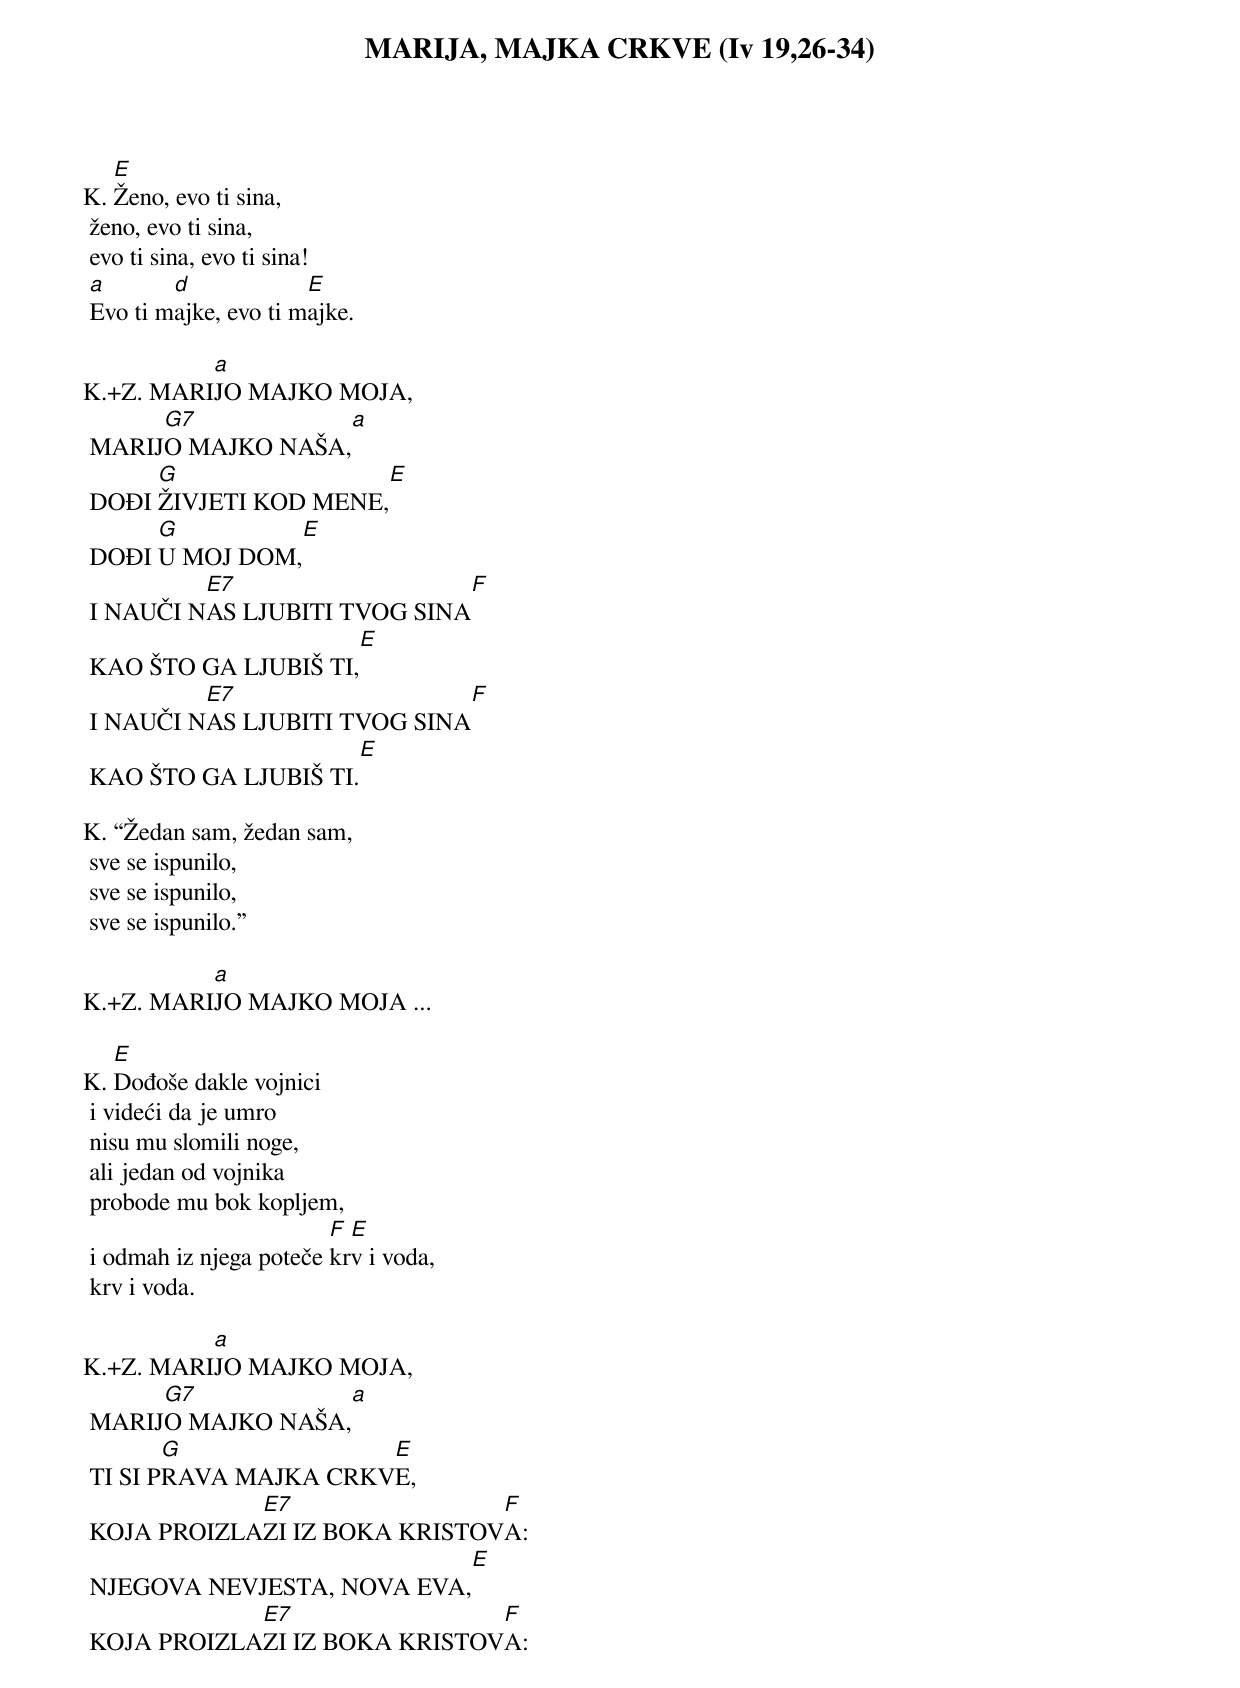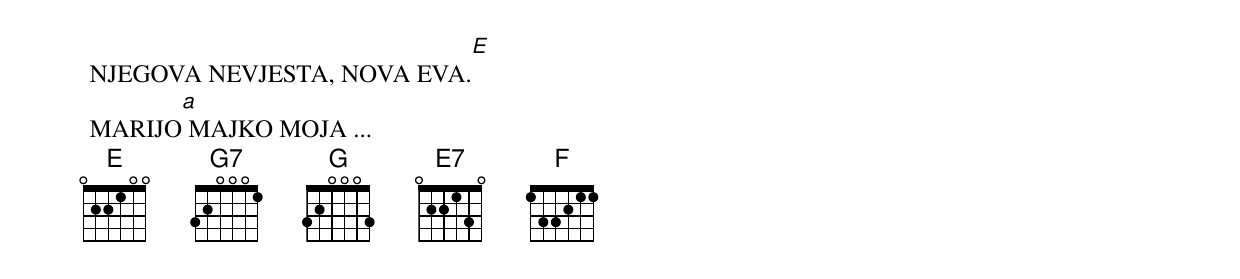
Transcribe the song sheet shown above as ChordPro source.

{title: MARIJA, MAJKA CRKVE (Iv 19,26-34)}

K.	[E]Ženo, evo ti sina,
	ženo, evo ti sina,
	evo ti sina, evo ti sina!
	[a]Evo ti m[d]ajke, evo ti m[E]ajke.

K.+Z.	MARI[a]JO MAJKO MOJA,
	MARIJ[G7]O MAJKO NAŠA,[a]
	DOĐI [G]ŽIVJETI KOD MENE,[E]
	DOĐI [G]U MOJ DOM,[E]
	I NAUČI N[E7]AS LJUBITI TVOG SINA[F]
	KAO ŠTO GA LJUBIŠ TI,[E]
	I NAUČI N[E7]AS LJUBITI TVOG SINA[F]
	KAO ŠTO GA LJUBIŠ TI.[E]

K.	“Žedan sam, žedan sam,
	sve se ispunilo,
	sve se ispunilo,
	sve se ispunilo.”

K.+Z.	MARI[a]JO MAJKO MOJA ...

K.	[E]Dođoše dakle vojnici
	i videći da je umro
	nisu mu slomili noge,
	ali jedan od vojnika
	probode mu bok kopljem,
	i odmah iz njega poteče [F]kr[E]v i voda,
	krv i voda.

K.+Z.	MARI[a]JO MAJKO MOJA,
	MARIJ[G7]O MAJKO NAŠA,[a]
	TI SI P[G]RAVA MAJKA CRKV[E]E,
	KOJA PROIZLA[E7]ZI IZ BOKA KRISTOV[F]A:
	NJEGOVA NEVJESTA, NOVA EVA,[E]
	KOJA PROIZLA[E7]ZI IZ BOKA KRISTOV[F]A:
	NJEGOVA NEVJESTA, NOVA EVA.[E]
	MARIJO[a] MAJKO MOJA ...
